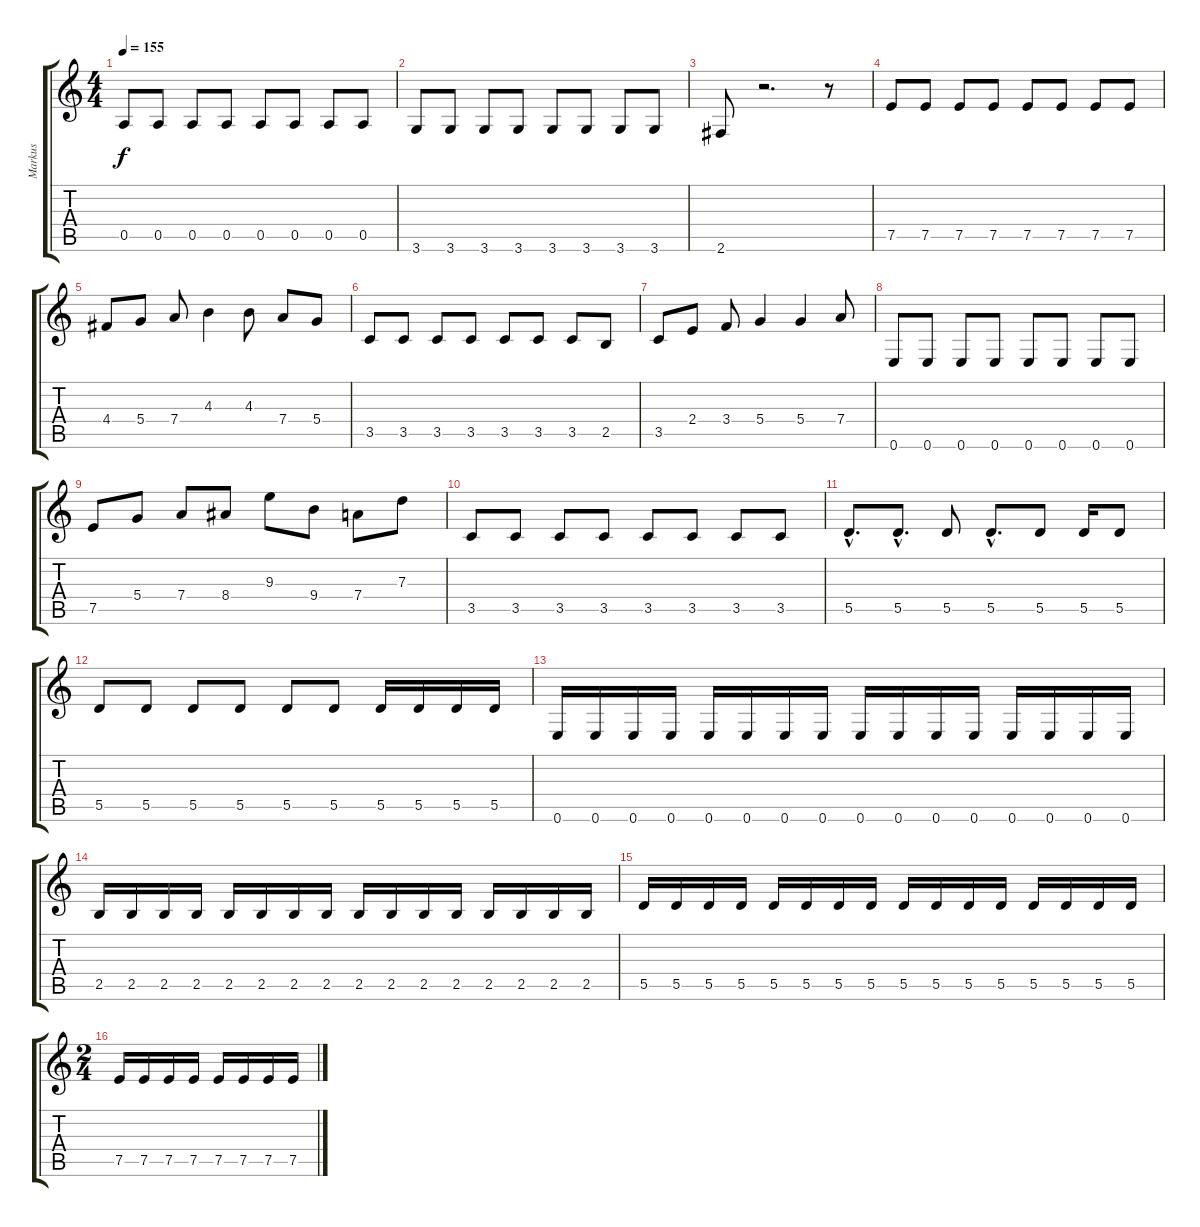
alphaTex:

\track ("Markus" "Markus") {instrument electricbassfinger}
\staff {score tabs}
\tuning (E4 B3 G3 D3 A2 E2) {hide}
\ts (4 4)
\tempo 155
\clef g2
\ks c
0.5.8{dy f} 0.5.8 0.5.8 0.5.8 0.5.8 0.5.8 0.5.8 0.5.8 |
3.6.8 3.6.8 3.6.8 3.6.8 3.6.8 3.6.8 3.6.8 3.6.8 |
2.6.8 r.2{d} r.8 |
7.5.8 7.5.8 7.5.8 7.5.8 7.5.8 7.5.8 7.5.8 7.5.8 |
4.4.8 5.4.8 7.4.8 4.3.4 4.3.8 7.4.8 5.4.8 |
3.5.8 3.5.8 3.5.8 3.5.8 3.5.8 3.5.8 3.5.8 2.5.8 |
3.5.8 2.4.8 3.4.8 5.4.4 5.4.4 7.4.8 |
0.6.8 0.6.8 0.6.8 0.6.8 0.6.8 0.6.8 0.6.8 0.6.8 |
7.5.8 5.4.8 7.4.8 8.4.8 9.3.8 9.4.8 7.4.8 7.3.8 |
3.5.8 3.5.8 3.5.8 3.5.8 3.5.8 3.5.8 3.5.8 3.5.8 |
5.5{hac}.8{d} 5.5{hac}.8{d} 5.5.8 5.5{hac}.8{d} 5.5.8 5.5.16 5.5.8 |
5.5.8 5.5.8 5.5.8 5.5.8 5.5.8 5.5.8 5.5.16 5.5.16 5.5.16 5.5.16 |
0.6.16 0.6.16 0.6.16 0.6.16 0.6.16 0.6.16 0.6.16 0.6.16 0.6.16 0.6.16 0.6.16 0.6.16 0.6.16 0.6.16 0.6.16 0.6.16 |
2.5.16 2.5.16 2.5.16 2.5.16 2.5.16 2.5.16 2.5.16 2.5.16 2.5.16 2.5.16 2.5.16 2.5.16 2.5.16 2.5.16 2.5.16 2.5.16 |
5.5.16 5.5.16 5.5.16 5.5.16 5.5.16 5.5.16 5.5.16 5.5.16 5.5.16 5.5.16 5.5.16 5.5.16 5.5.16 5.5.16 5.5.16 5.5.16 |
\ts (2 4)
7.5.16 7.5.16 7.5.16 7.5.16 7.5.16 7.5.16 7.5.16 7.5.16
